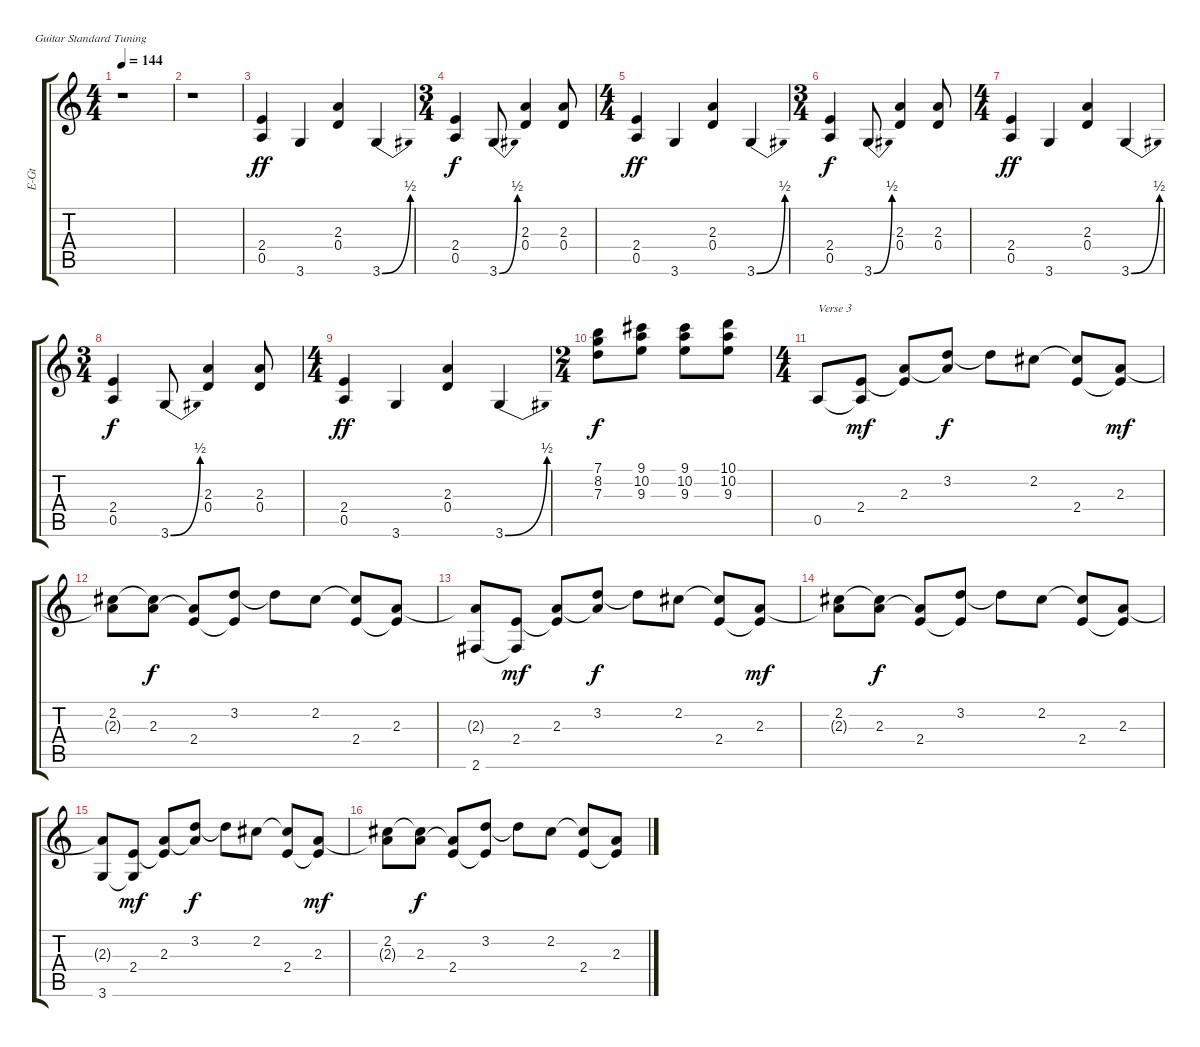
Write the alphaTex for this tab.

\bracketExtendMode groupsimilarinstruments
\otherSystemsTrackNameOrientation horizontal
\track ("Rhythm Guitar 1" "E-Gt") {instrument distortionguitar}
\staff {score tabs}
\tuning (E4 B3 G3 D3 A2 E2)
\ts (4 4)
\tempo 144
\clef g2
\ks c
r.1{dy f beam Down} |
r.1{beam Down} |
(2.4 0.5).4{dy ff beam Up} 3.6.4{beam Up} (2.3 0.4).4{beam Up} 3.6{be (bend 0 0 60 2)}.4{beam Up} |
\ts (3 4)
(2.4 0.5).4{dy f beam Up} 3.6{be (bend 0 0 60 2)}.8{beam Up} (2.3 0.4).4{beam Up} (2.3 0.4).8{beam Up} |
\ts (4 4)
(2.4 0.5).4{dy ff beam Up} 3.6.4{beam Up} (2.3 0.4).4{beam Up} 3.6{be (bend 0 0 60 2)}.4{beam Up} |
\ts (3 4)
(2.4 0.5).4{dy f beam Up} 3.6{be (bend 0 0 60 2)}.8{beam Up} (2.3 0.4).4{beam Up} (2.3 0.4).8{beam Up} |
\ts (4 4)
(2.4 0.5).4{dy ff beam Up} 3.6.4{beam Up} (2.3 0.4).4{beam Up} 3.6{be (bend 0 0 60 2)}.4{beam Up} |
\ts (3 4)
(2.4 0.5).4{dy f beam Up} 3.6{be (bend 0 0 60 2)}.8{beam Up} (2.3 0.4).4{beam Up} (2.3 0.4).8{beam Up} |
\ts (4 4)
(2.4 0.5).4{dy ff beam Up} 3.6.4{beam Up} (2.3 0.4).4{beam Up} 3.6{be (bend 0 0 60 2)}.4{beam Up} |
\ts (2 4)
(7.1 8.2 7.3).8{dy f beam Down} (9.1{acc #} 10.2 9.3).8{beam Down} (9.1{acc #} 10.2 9.3).8{beam Down} (10.1 10.2 9.3).8{beam Down} |
\ts (4 4)
0.5.8{txt "Verse 3" beam Up} (2.4 0.5{t}).8{dy mf beam Up} (2.3 2.4{t}).8{beam Up} (3.2 2.3{t}).8{dy f beam Up} 3.2{t}.8{beam Down} 2.2{acc #}.8{beam Down} (2.2{t acc #} 2.4).8{beam Up} (2.3 2.4{t}).8{dy mf beam Up} |
(2.2{acc #} 2.3{t}).8{beam Down} (2.2{t acc #} 2.3).8{dy f beam Down} (2.3{t} 2.4).8{beam Up} (3.2 2.4{t}).8{beam Up} 3.2{t}.8{beam Down} 2.2{acc #}.8{beam Down} (2.2{t acc #} 2.4).8{beam Up} (2.3 2.4{t}).8{beam Up} |
(2.3{t} 2.6{acc #}).8{beam Up} (2.4 2.6{t acc #}).8{dy mf beam Up} (2.3 2.4{t}).8{beam Up} (3.2 2.3{t}).8{dy f beam Up} 3.2{t}.8{beam Down} 2.2{acc #}.8{beam Down} (2.2{t acc #} 2.4).8{beam Up} (2.3 2.4{t}).8{dy mf beam Up} |
(2.2{acc #} 2.3{t}).8{beam Down} (2.2{t acc #} 2.3).8{dy f beam Down} (2.3{t} 2.4).8{beam Up} (3.2 2.4{t}).8{beam Up} 3.2{t}.8{beam Down} 2.2{acc #}.8{beam Down} (2.2{t acc #} 2.4).8{beam Up} (2.3 2.4{t}).8{beam Up} |
(2.3{t} 3.6).8{beam Up} (2.4 3.6{t}).8{dy mf beam Up} (2.3 2.4{t}).8{beam Up} (3.2 2.3{t}).8{dy f beam Up} 3.2{t}.8{beam Down} 2.2{acc #}.8{beam Down} (2.2{t acc #} 2.4).8{beam Up} (2.3 2.4{t}).8{dy mf beam Up} |
(2.2{acc #} 2.3{t}).8{beam Down} (2.2{t acc #} 2.3).8{dy f beam Down} (2.3{t} 2.4).8{beam Up} (3.2 2.4{t}).8{beam Up} 3.2{t}.8{beam Down} 2.2{acc #}.8{beam Down} (2.2{t acc #} 2.4).8{beam Up} (2.3 2.4{t}).8{beam Up}
